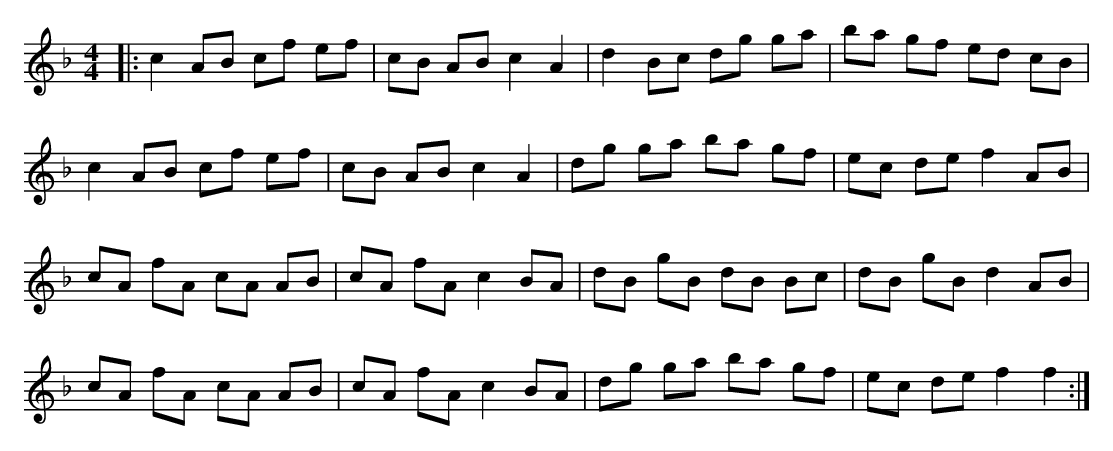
X:1
M:4/4
K:F
|:c2 AB cf ef|cB AB c2 A2|d2 Bc dg ga|ba gf ed cB|
c2 AB cf ef|cB AB c2 A2|dg ga ba gf|ec de f2 AB|
cA fA cA AB|cA fA c2 BA|dB gB dB Bc|dB gB d2 AB|
cA fA cA AB|cA fA c2 BA|dg ga ba gf|ec de f2 f2:|
